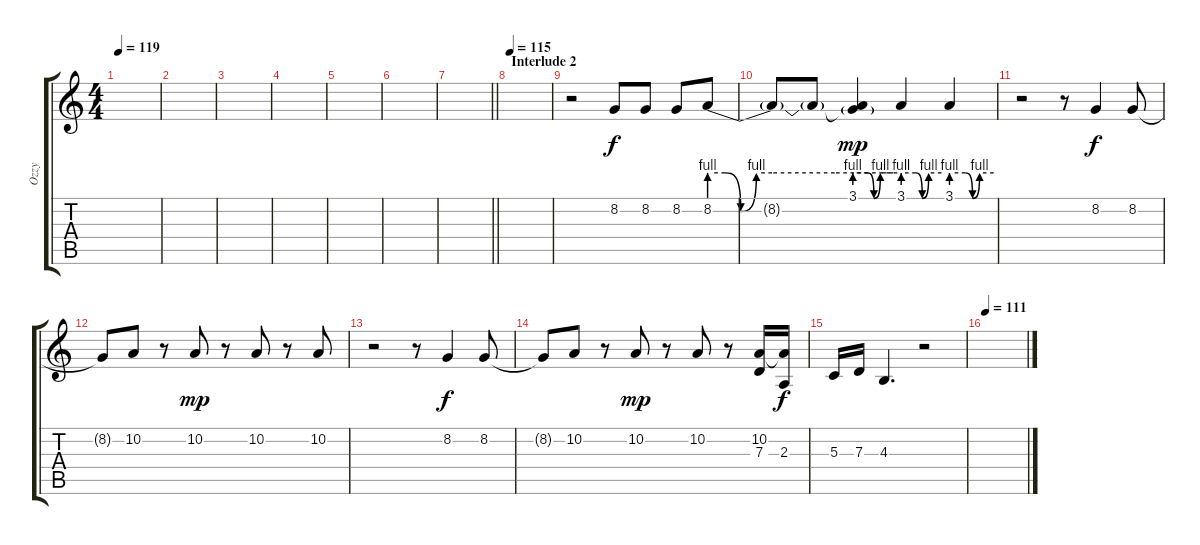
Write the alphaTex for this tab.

\track ("Ozzy" "Ozzy") {instrument lead2sawtooth}
\staff {score tabs}
\tuning (E4 B3 G3 D3 A2 E2) {hide}
\ts (4 4)
\tempo 119
\clef g2
\ks c
|
|
|
|
|
|
\barLineRight lightlight
|
\section ("" "Interlude 2")
\tempo 115
|
r.2 8.2.8{dy f} 8.2.8 8.2.8 8.2{be (custom 0 4 5 4 10 0 15 4 20 4 40 4 60 4)}.8 |
8.2{t}.8 8.2{t}.8 (3.1{be (custom 0 4 20 4 30 0 40 4 60 4)} 8.2{t}).4{dy mp} 3.1{be (custom 0 4 20 4 30 0 40 4 60 4)}.4 3.1{be (custom 0 4 20 4 30 0 40 4 60 4)}.4 |
r.2 r.8 8.2.4{dy f} 8.2.8 |
8.2{t}.8 10.2.8 r.8 10.2.8{dy mp} r.8 10.2.8 r.8 10.2.8 |
r.2 r.8 8.2.4{dy f} 8.2.8 |
8.2{t}.8 10.2.8 r.8 10.2.8{dy mp} r.8 10.2.8 r.8 (10.2 7.3).16 (10.2{t} 2.3).16{dy f} |
5.3.16 7.3.16 4.3.4{d} r.2 |
\tempo 111
